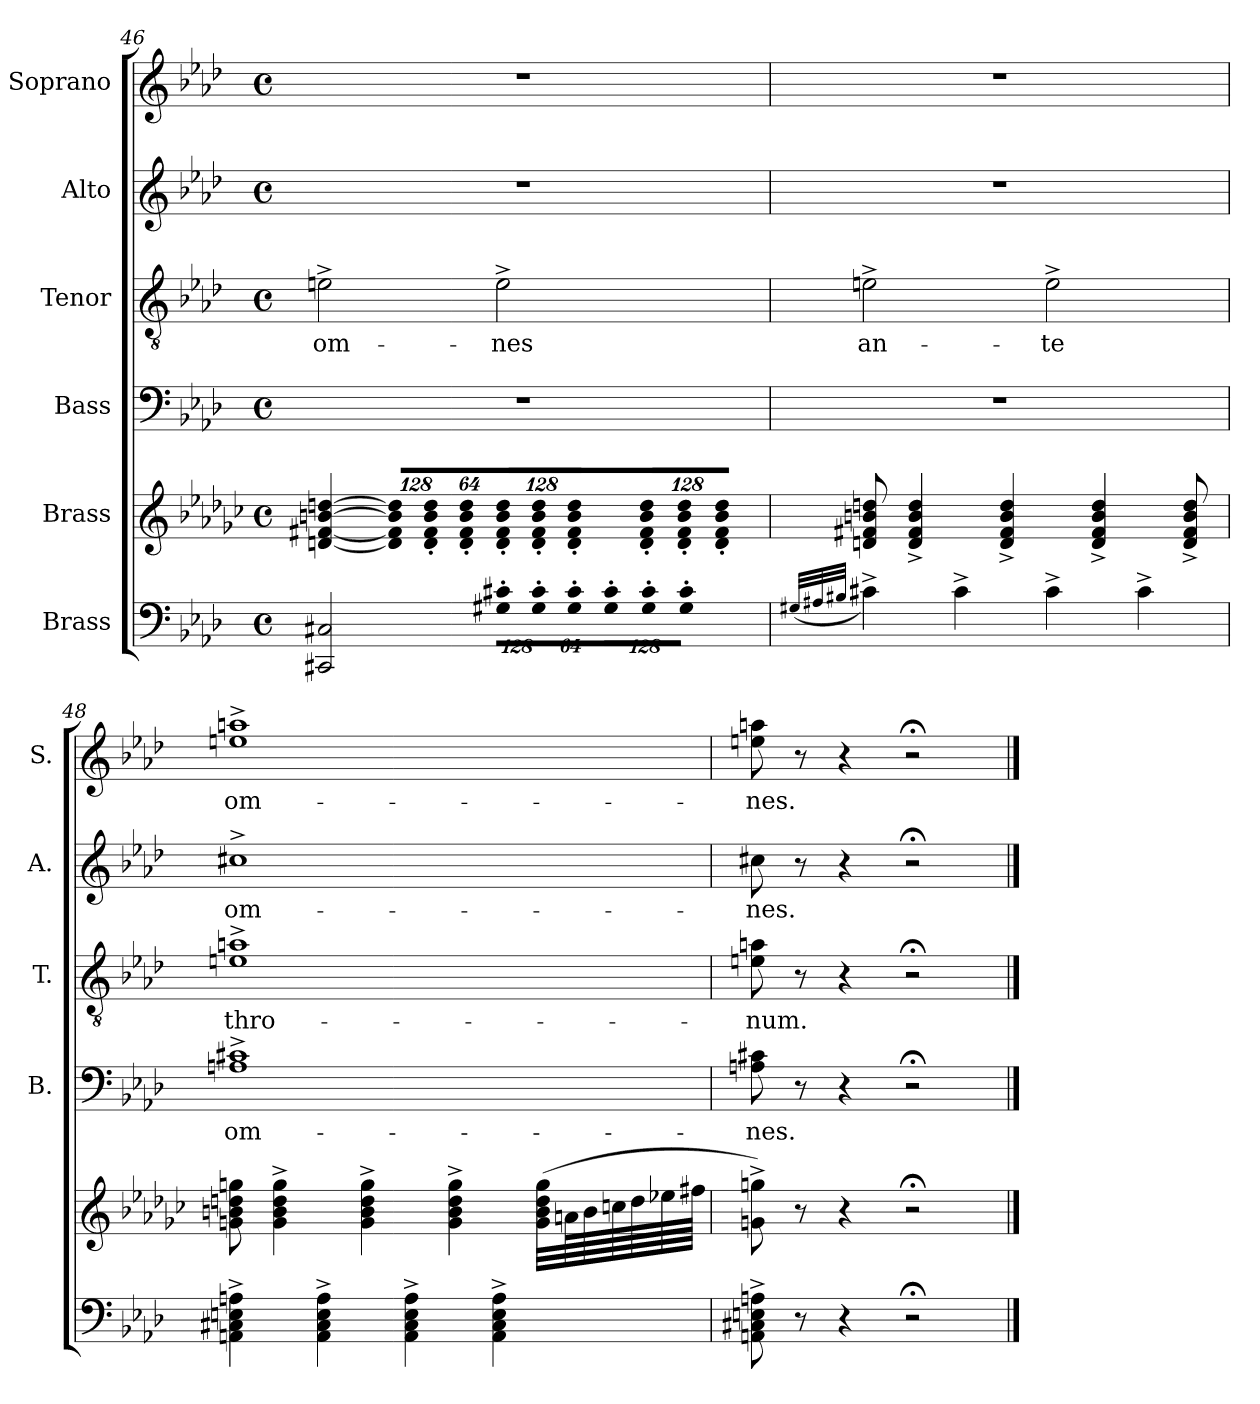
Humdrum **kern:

**kern	**kern	**kern	**text	**kern	**text	**kern	**text	**kern	**text
*part6	*part5	*part4	*part4	*part3	*part3	*part2	*part2	*part1	*part1
*staff6	*staff5	*staff4	*staff4	*staff3	*staff3	*staff2	*staff2	*staff1	*staff1
*I"Brass	*I"Brass	*I"Bass	*	*I"Tenor	*	*I"Alto	*	*I"Soprano	*
*	*	*I'B.	*	*I'T.	*	*I'A.	*	*I'S.	*
!!LO:PB:g=z
*clefF4	*clefG2	*clefF4	*	*clefGv2	*	*clefG2	*	*clefG2	*
*	*ITrd-1c-2	*	*	*ITrd7c12	*	*	*	*	*
*k[b-e-a-d-]	*k[b-e-a-d-]	*k[b-e-a-d-]	*	*k[b-e-a-d-]	*	*k[b-e-a-d-]	*	*k[b-e-a-d-]	*
*A-:	*A-:	*A-:	*	*A-:	*	*A-:	*	*A-:	*
*M4/4	*M4/4	*M4/4	*	*M4/4	*	*M4/4	*	*M4/4	*
*met(c)	*met(c)	*met(c)	*	*met(c)	*	*met(c)	*	*met(c)	*
=46	=46	=46	=46	=46	=46	=46	=46	=46	=46
!	!	!	!	!	!LO:LY:b:color=#000000	!	!	!	!
2CC#Xi/ 2C#Xi	[4eni/ [4g#Xi [4cc#Xi [4eeni	1r	.	2En^i\	om-	1r	.	1r	.
*	*Xbrackettup	*	*	*	*	*	*	*	*
!	!LO:N:vis=8	!	!	!	!	!	!	!	!
.	1024%85ei/] 1024%85g#i] 1024%85cc#i] 1024%85eei]L	.	.	.	.	.	.	.	.
!	!LO:N:vis=8	!	!	!	!	!	!	!	!
.	1024%85ei/' 1024%85g#i' 1024%85cc#i' 1024%85eei'	.	.	.	.	.	.	.	.
!	!LO:N:vis=8	!	!	!	!	!	!	!	!
.	512%43ei/' 512%43g#i' 512%43cc#i' 512%43eei'J	.	.	.	.	.	.	.	.
*Xbrackettup	*	*	*	*	*	*	*	*	*
!LO:N:vis=8	!LO:N:vis=8	!	!	!	!	!	!	!	!
!	!	!	!	!	!LO:LY:b:color=#000000	!	!	!	!
1024%85G#Xi\' 1024%85c#Xi'L	1024%85ei/' 1024%85g#i' 1024%85cc#i' 1024%85eei'L	.	.	2E^i\	-nes	.	.	.	.
!LO:N:vis=8	!LO:N:vis=8	!	!	!	!	!	!	!	!
1024%85G#i\' 1024%85c#i'	1024%85ei/' 1024%85g#i' 1024%85cc#i' 1024%85eei'	.	.	.	.	.	.	.	.
!LO:N:vis=8	!LO:N:vis=8	!	!	!	!	!	!	!	!
512%43G#i\' 512%43c#i'J	512%43ei/' 512%43g#i' 512%43cc#i' 512%43eei'J	.	.	.	.	.	.	.	.
!LO:N:vis=8	!LO:N:vis=8	!	!	!	!	!	!	!	!
1024%85G#i\' 1024%85c#i'L	1024%85ei/' 1024%85g#i' 1024%85cc#i' 1024%85eei'L	.	.	.	.	.	.	.	.
!LO:N:vis=8	!LO:N:vis=8	!	!	!	!	!	!	!	!
1024%85G#i\' 1024%85c#i'	1024%85ei/' 1024%85g#i' 1024%85cc#i' 1024%85eei'	.	.	.	.	.	.	.	.
!LO:N:vis=8	!LO:N:vis=8	!	!	!	!	!	!	!	!
512%43G#i\' 512%43c#i'J	512%43ei/' 512%43g#i' 512%43cc#i' 512%43eei'J	.	.	.	.	.	.	.	.
=47	=47	=47	=47	=47	=47	=47	=47	=47	=47
(32qG#Xi/LLL	.	.	.	.	.	.	.	.	.
32qA#Xi/	.	.	.	.	.	.	.	.	.
32qB#Xi/JJJ	.	.	.	.	.	.	.	.	.
!	!	!	!	!	!LO:LY:b:color=#000000	!	!	!	!
4c#X^i\)	8eni/ 8g#Xi 8cc#Xi 8eeni	1r	.	2En^i\	an-	1r	.	1r	.
.	4ei/^ 4g#i^ 4cc#i^ 4eei^	.	.	.	.	.	.	.	.
4c#^i\	.	.	.	.	.	.	.	.	.
.	4ei/^ 4g#i^ 4cc#i^ 4eei^	.	.	.	.	.	.	.	.
!	!	!	!	!	!LO:LY:b:color=#000000	!	!	!	!
4c#^i\	.	.	.	2E^i\	-te	.	.	.	.
.	4ei/^ 4g#i^ 4cc#i^ 4eei^	.	.	.	.	.	.	.	.
4c#^i\	.	.	.	.	.	.	.	.	.
.	8ei/^ 8g#i^ 8cc#i^ 8eei^	.	.	.	.	.	.	.	.
=48	=48	=48	=48	=48	=48	=48	=48	=48	=48
!	!	!	!LO:LY:b:color=#000000	!	!	!	!	!	!
!	!	!	!	!	!LO:LY:b:color=#000000	!	!	!	!
!	!	!	!	!	!	!	!LO:LY:b:color=#000000	!	!
!	!	!	!	!	!	!	!	!	!LO:LY:b:color=#000000
4AAni\^ 4C#Xi^ 4Eni^ 4Ani^	8ani\ 8cc#Xi 8eeni 8aani	1Ani^ 1c#Xi^	om-	1Eni^ 1Ani^	thro-	1cc#X^i	om-	1eeni^ 1aani^	om-
.	4ai\^ 4cc#i^ 4eei^ 4aai^	.	.	.	.	.	.	.	.
4AAi\^ 4C#i^ 4Ei^ 4Ai^	.	.	.	.	.	.	.	.	.
.	4ai\^ 4cc#i^ 4eei^ 4aai^	.	.	.	.	.	.	.	.
4AAi\^ 4C#i^ 4Ei^ 4Ai^	.	.	.	.	.	.	.	.	.
.	4ai\^ 4cc#i^ 4eei^ 4aai^	.	.	.	.	.	.	.	.
4AAi\^ 4C#i^ 4Ei^ 4Ai^	.	.	.	.	.	.	.	.	.
.	(32ai\ 32cc#i 32eei 32aaiLLL	.	.	.	.	.	.	.	.
.	64bni\L	.	.	.	.	.	.	.	.
.	64cc#i\	.	.	.	.	.	.	.	.
.	64ddni\	.	.	.	.	.	.	.	.
.	64eei\	.	.	.	.	.	.	.	.
.	64ffni\	.	.	.	.	.	.	.	.
.	64gg#Xi\JJJJ	.	.	.	.	.	.	.	.
=49	=49	=49	=49	=49	=49	=49	=49	=49	=49
!	!	!	!LO:LY:b:color=#000000	!	!	!	!	!	!
!	!	!	!	!	!LO:LY:b:color=#000000	!	!	!	!
!	!	!	!	!	!	!	!LO:LY:b:color=#000000	!	!
!	!	!	!	!	!	!	!	!	!LO:LY:b:color=#000000
8AAni\^ 8C#Xi^ 8Eni^ 8Ani^	8ani\^ 8aani^)	8Ani\ 8c#Xi	-nes.	8Eni\ 8Ani	-num.	8cc#Xi\	-nes.	8eeni\ 8aani	-nes.
8r	8r	8r	.	8r	.	8r	.	8r	.
4r	4r	4r	.	4r	.	4r	.	4r	.
2r;	2r;	2r;	.	2r;	.	2r;	.	2r;	.
==	==	==	==	==	==	==	==	==	==
*-	*-	*-	*-	*-	*-	*-	*-	*-	*-
